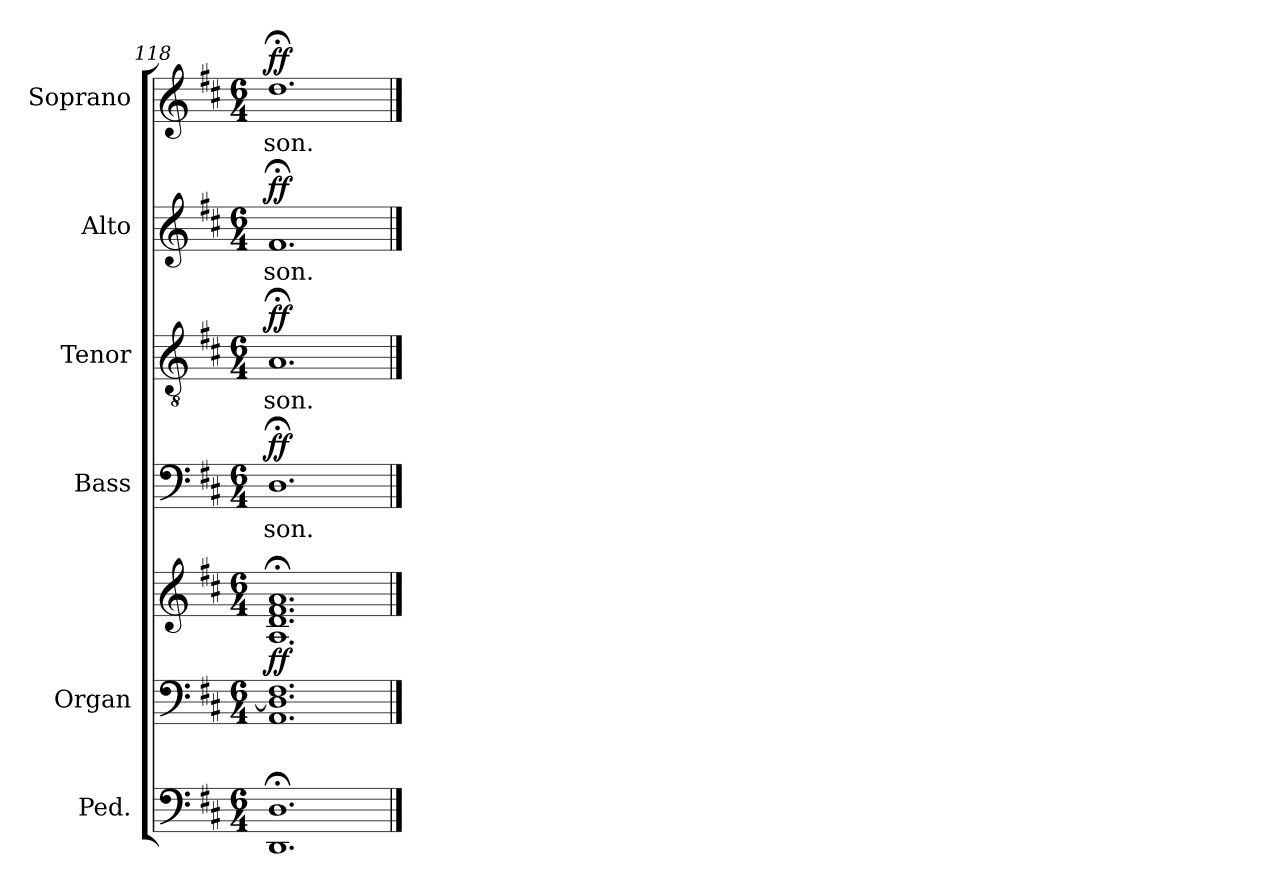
**kern	**kern	**kern	**dynam	**kern	**text	**dynam	**kern	**text	**dynam	**kern	**text	**dynam	**kern	**text	**dynam
*part6	*part5	*part5	*part5	*part4	*part4	*part4	*part3	*part3	*part3	*part2	*part2	*part2	*part1	*part1	*part1
*staff7	*staff6	*staff5	*staff5/6	*staff4	*staff4	*staff4	*staff3	*staff3	*staff3	*staff2	*staff2	*staff2	*staff1	*staff1	*staff1
*I"Ped.	*I"Organ	*	*	*I"Bass	*	*	*I"Tenor	*	*	*I"Alto	*	*	*I"Soprano	*	*
*	*I'Org.	*	*	*I'B.	*	*	*I'T.	*	*	*I'A.	*	*	*I'S.	*	*
*clefF4	*clefF4	*clefG2	*	*clefF4	*	*	*clefGv2	*	*	*clefG2	*	*	*clefG2	*	*
*	*	*	*	*	*	*	*ITrd7c12	*	*	*	*	*	*	*	*
*k[f#c#]	*k[f#c#]	*k[f#c#]	*	*k[f#c#]	*	*	*k[f#c#]	*	*	*k[f#c#]	*	*	*k[f#c#]	*	*
*D:	*D:	*D:	*	*D:	*	*	*D:	*	*	*D:	*	*	*D:	*	*
*M6/4	*M6/4	*M6/4	*	*M6/4	*	*	*M6/4	*	*	*M6/4	*	*	*M6/4	*	*
=118	=118	=118	=118	=118	=118	=118	=118	=118	=118	=118	=118	=118	=118	=118	=118
*	*	*^	*	*	*	*	*	*	*	*	*	*	*	*	*
!	!	!	!	!	!	!LO:LY:b:color=#000000	!	!	!	!	!	!	!	!	!	!
!	!	!	!	!	!	!	!	!	!LO:LY:b:color=#000000	!	!	!	!	!	!	!
!	!	!	!	!	!	!	!	!	!	!	!	!LO:LY:b:color=#000000	!	!	!	!
!	!	!	!	!	!	!	!	!	!	!	!	!	!	!	!LO:LY:b:color=#000000	!
1.DDi; 1.Di;	1.AAi 1.Di] 1.F#i	1.f#i; 1.ai;	1.Ai 1.di	ff	1.D;i	-son.	ff	1.AA;i	-son.	ff	1.f#;i	-son.	ff	1.dd;i	-son.	ff
*	*	*v	*v	*	*	*	*	*	*	*	*	*	*	*	*	*
==	==	==	==	==	==	==	==	==	==	==	==	==	==	==	==
*-	*-	*-	*-	*-	*-	*-	*-	*-	*-	*-	*-	*-	*-	*-	*-
